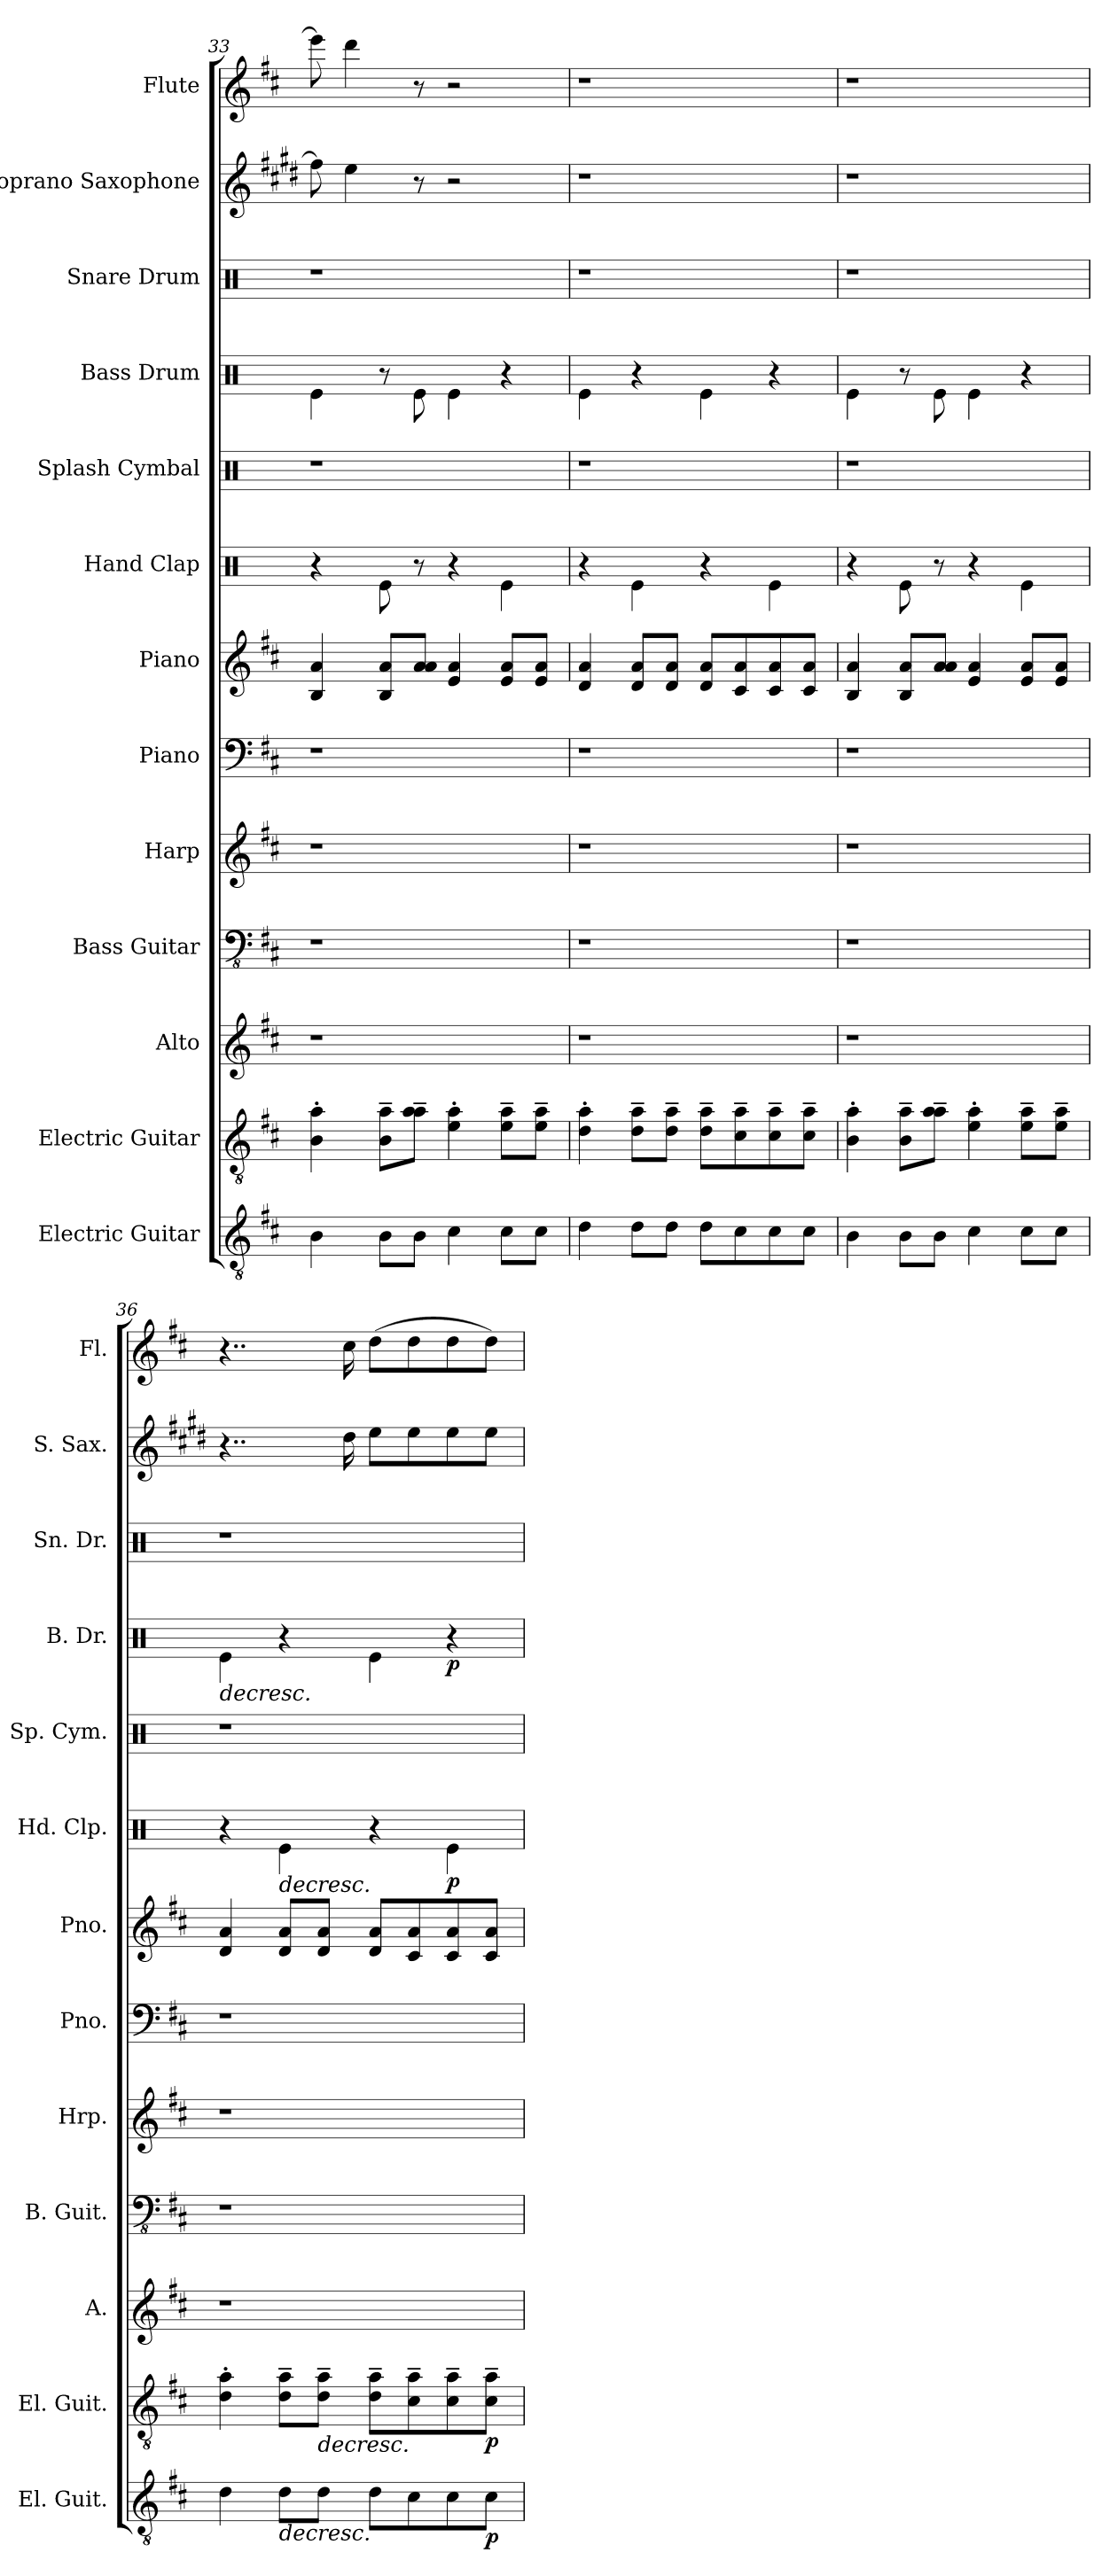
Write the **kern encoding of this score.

**kern	**dynam	**kern	**dynam	**kern	**kern	**kern	**kern	**kern	**kern	**dynam	**kern	**kern	**dynam	**kern	**kern	**kern
*part13	*part13	*part12	*part12	*part11	*part10	*part9	*part8	*part7	*part6	*part6	*part5	*part4	*part4	*part3	*part2	*part1
*staff13	*staff13	*staff12	*staff12	*staff11	*staff10	*staff9	*staff8	*staff7	*staff6	*staff6	*staff5	*staff4	*staff4	*staff3	*staff2	*staff1
*I"Electric Guitar	*	*I"Electric Guitar	*	*I"Alto	*I"Bass Guitar	*I"Harp	*I"Piano	*I"Piano	*I"Hand Clap	*	*I"Splash Cymbal	*I"Bass Drum	*	*I"Snare Drum	*I"Soprano Saxophone	*I"Flute
*I'El. Guit.	*	*I'El. Guit.	*	*I'A.	*I'B. Guit.	*I'Hrp.	*I'Pno.	*I'Pno.	*I'Hd. Clp.	*	*I'Sp. Cym.	*I'B. Dr.	*	*I'Sn. Dr.	*I'S. Sax.	*I'Fl.
*clefGv2	*	*clefGv2	*	*clefG2	*clefFv4	*clefG2	*clefF4	*clefG2	*clefX	*	*clefX	*clefX	*	*clefX	*clefG2	*clefG2
*	*	*	*	*	*	*	*	*	*	*	*	*	*	*	*ITrd1c2	*
*k[f#c#]	*	*k[f#c#]	*	*k[f#c#]	*k[f#c#]	*k[f#c#]	*k[f#c#]	*k[f#c#]	*k[]	*	*k[]	*k[]	*	*k[]	*k[f#c#]	*k[f#c#]
=33	=33	=33	=33	=33	=33	=33	=33	=33	=33	=33	=33	=33	=33	=33	=33	=33
4B\	.	4B\' 4a\'	.	1r	1r	1r	1r	4B/ 4a/	4r	.	1r	4Re\	.	1r	8ee\]	8eee\]
.	.	.	.	.	.	.	.	.	.	.	.	.	.	.	4dd\	4ddd\
8B\L	.	8B\~ 8a\~L	.	.	.	.	.	8B/ 8a/L	8Re\	.	.	8r	.	.	.	.
8B\J	.	8a\~ 8a\~J	.	.	.	.	.	8a/ 8a/J	8r	.	.	8Re\	.	.	8r	8r
4c#\	.	4e\' 4a\'	.	.	.	.	.	4e/ 4a/	4r	.	.	4Re\	.	.	2r	2r
8c#\L	.	8e\~ 8a\~L	.	.	.	.	.	8e/ 8a/L	4Re\	.	.	4r	.	.	.	.
8c#\J	.	8e\~ 8a\~J	.	.	.	.	.	8e/ 8a/J	.	.	.	.	.	.	.	.
!!LO:PB:g=z
=34	=34	=34	=34	=34	=34	=34	=34	=34	=34	=34	=34	=34	=34	=34	=34	=34
4d\	.	4d\' 4a\'	.	1r	1r	1r	1r	4d/ 4a/	4r	.	1r	4Re\	.	1r	1r	1r
8d\L	.	8d\~ 8a\~L	.	.	.	.	.	8d/ 8a/L	4Re\	.	.	4r	.	.	.	.
8d\J	.	8d\~ 8a\~J	.	.	.	.	.	8d/ 8a/J	.	.	.	.	.	.	.	.
8d\L	.	8d\~ 8a\~L	.	.	.	.	.	8d/ 8a/L	4r	.	.	4Re\	.	.	.	.
8c#\	.	8c#\~ 8a\~	.	.	.	.	.	8c#/ 8a/	.	.	.	.	.	.	.	.
8c#\	.	8c#\~ 8a\~	.	.	.	.	.	8c#/ 8a/	4Re\	.	.	4r	.	.	.	.
8c#\J	.	8c#\~ 8a\~J	.	.	.	.	.	8c#/ 8a/J	.	.	.	.	.	.	.	.
=35	=35	=35	=35	=35	=35	=35	=35	=35	=35	=35	=35	=35	=35	=35	=35	=35
4B\	.	4B\' 4a\'	.	1r	1r	1r	1r	4B/ 4a/	4r	.	1r	4Re\	.	1r	1r	1r
8B\L	.	8B\~ 8a\~L	.	.	.	.	.	8B/ 8a/L	8Re\	.	.	8r	.	.	.	.
8B\J	.	8a\~ 8a\~J	.	.	.	.	.	8a/ 8a/J	8r	.	.	8Re\	.	.	.	.
4c#\	.	4e\' 4a\'	.	.	.	.	.	4e/ 4a/	4r	.	.	4Re\	.	.	.	.
8c#\L	.	8e\~ 8a\~L	.	.	.	.	.	8e/ 8a/L	4Re\	.	.	4r	.	.	.	.
8c#\J	.	8e\~ 8a\~J	.	.	.	.	.	8e/ 8a/J	.	.	.	.	.	.	.	.
=36	=36	=36	=36	=36	=36	=36	=36	=36	=36	=36	=36	=36	=36	=36	=36	=36
!	!	!	!	!	!	!	!	!	!	!	!	!	!LO:HP:b	!	!	!
4d\	.	4d\' 4a\'	.	1r	1r	1r	1r	4d/ 4a/	4r	.	1r	4Re\	>	1r	4..r	4..r
!	!LO:HP:b	!	!	!	!	!	!	!	!	!LO:HP:b	!	!	!	!	!	!
8d\L	>	8d\~ 8a\~L	.	.	.	.	.	8d/ 8a/L	4Re\	>	.	4r	.	.	.	.
!	!	!	!LO:HP:b	!	!	!	!	!	!	!	!	!	!	!	!	!
8d\J	.	8d\~ 8a\~J	>	.	.	.	.	8d/ 8a/J	.	.	.	.	.	.	.	.
.	.	.	.	.	.	.	.	.	.	.	.	.	.	.	16cc#\	16cc#\
8d\L	.	8d\~ 8a\~L	.	.	.	.	.	8d/ 8a/L	4r	.	.	4Re\	.	.	8dd\L	(8dd\L
8c#\	.	8c#\~ 8a\~	.	.	.	.	.	8c#/ 8a/	.	.	.	.	.	.	8dd\	8dd\
!	!	!	!	!	!	!	!	!	!	!LO:DY:b	!	!	!LO:DY:b	!	!	!
8c#\	.	8c#\~ 8a\~	.	.	.	.	.	8c#/ 8a/	4Re\	p	.	4r	p	.	8dd\	8dd\
!	!LO:DY:b	!	!LO:DY:b	!	!	!	!	!	!	!	!	!	!	!	!	!
8c#\J	p	8c#\~ 8a\~J	p	.	.	.	.	8c#/ 8a/J	.	.	.	.	.	.	8dd\J	8dd\J)
.	]	.	]	.	.	.	.	.	.	]	.	.	]	.	.	.
=	=	=	=	=	=	=	=	=	=	=	=	=	=	=	=	=
*-	*-	*-	*-	*-	*-	*-	*-	*-	*-	*-	*-	*-	*-	*-	*-	*-
